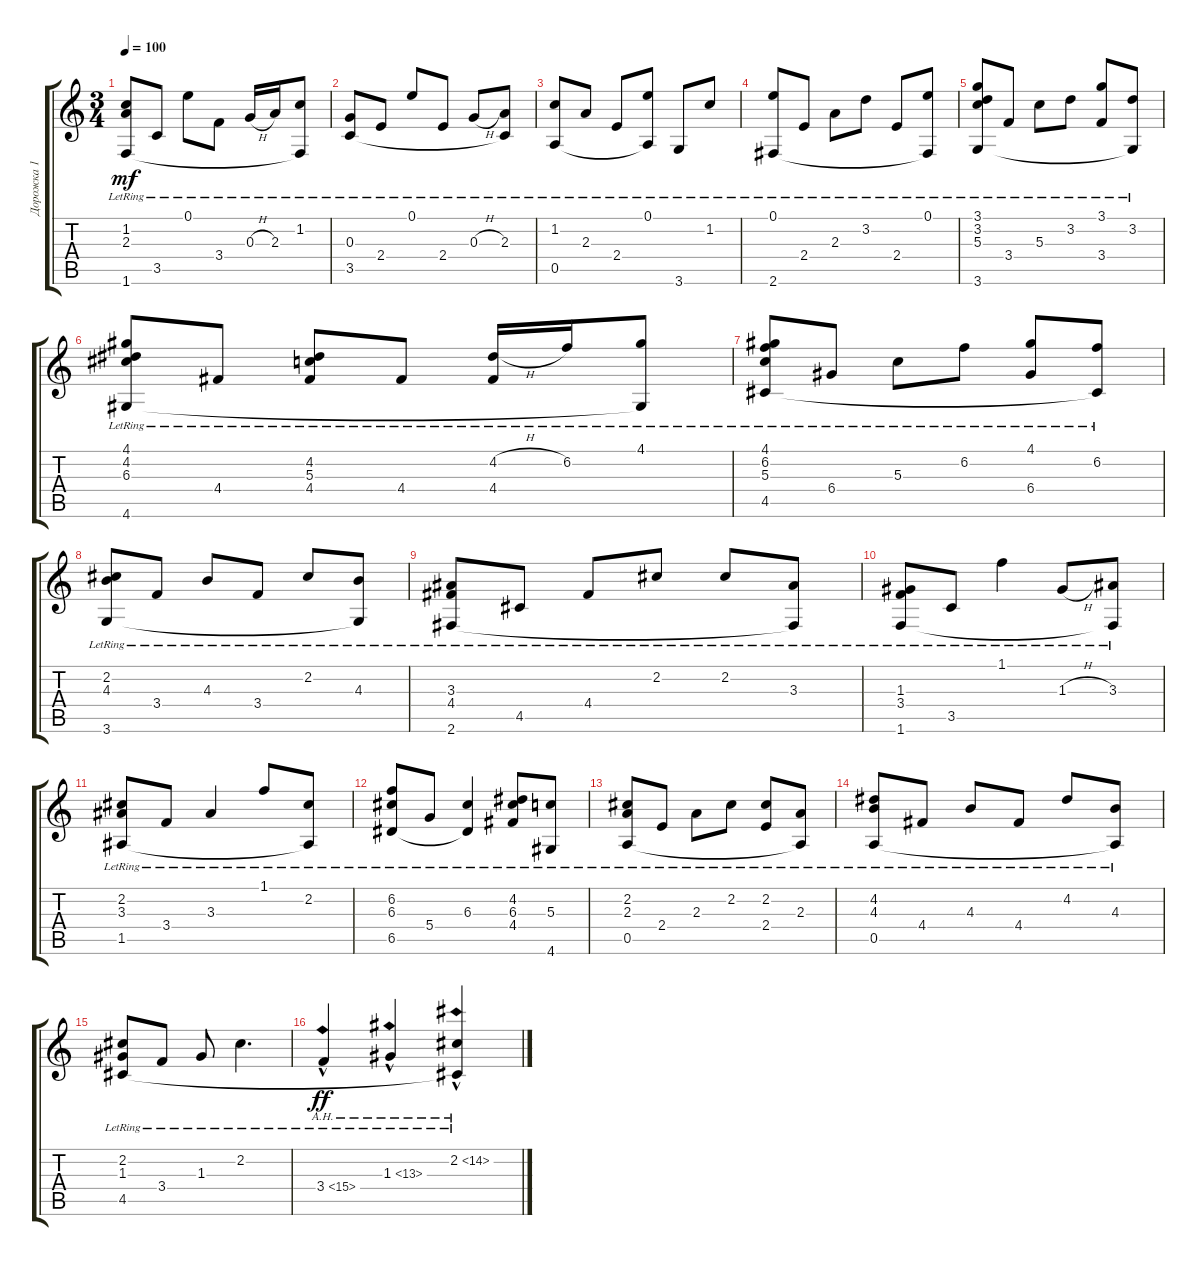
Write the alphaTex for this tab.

\track ("Дорожка 1" "Дорожка 1") {instrument acousticguitarsteel}
\staff {score tabs}
\tuning (E4 B3 G3 D3 A2 E2) {hide}
\ts (3 4)
\tempo 100
\clef g2
\ks c
(1.2{lr} 2.3{lr} 1.6{lr}).8{dy mf} 3.5{lr}.8 0.1{lr}.8 3.4{lr}.8 0.3{h lr}.16 2.3{lr}.16 (1.2{lr} 1.6{t}).8 |
(0.3{lr} 3.5{lr}).8 2.4{lr}.8 0.1{lr}.8 2.4{lr}.8 0.3{h lr}.8 (2.3{lr} 3.5{t}).8 |
(1.2{lr} 0.5{lr}).8 2.3{lr}.8 2.4{lr}.8 (0.1{lr} 0.5{t}).8 3.6{lr}.8 1.2{lr}.8 |
(0.1{lr} 2.6{lr}).8 2.4{lr}.8 2.3{lr}.8 3.2{lr}.8 2.4{lr}.8 (0.1{lr} 2.6{t}).8 |
(3.1{lr} 3.2{lr} 5.3{lr} 3.6{lr}).8 3.4{lr}.8 5.3{lr}.8 3.2{lr}.8 (3.1{lr} 3.4{lr}).8 (3.2{lr} 3.6{t}).8 |
(4.1{lr} 4.2{lr} 6.3{lr} 4.6{lr}).8 4.4{lr}.8 (4.2{lr} 5.3{lr} 4.4{lr}).8 4.4{lr}.8 (4.2{h lr} 4.4{lr}).16 6.2{lr}.16 (4.1{lr} 4.6{t}).8 |
(4.1{lr} 6.2{lr} 5.3{lr} 4.5{lr}).8 6.4{lr}.8 5.3{lr}.8 6.2{lr}.8 (4.1{lr} 6.4{lr}).8 (6.2{lr} 4.5{t}).8 |
(2.2{lr} 4.3{lr} 3.6{lr}).8 3.4{lr}.8 4.3{lr}.8 3.4{lr}.8 2.2{lr}.8 (4.3{lr} 3.6{t}).8 |
(3.3{lr} 4.4{lr} 2.6{lr}).8 4.5{lr}.8 4.4{lr}.8 2.2{lr}.8 2.2{lr}.8 (3.3{lr} 2.6{t}).8 |
(1.3{lr} 3.4{lr} 1.6{lr}).8 3.5{lr}.8 1.1{lr}.4 1.3{h lr}.8 (3.3{lr} 1.6{t}).8 |
(2.2{lr} 3.3{lr} 1.5{lr}).8 3.4{lr}.8 3.3{lr}.4 1.1{lr}.8 (2.2{lr} 1.5{t}).8 |
(6.2{lr} 6.3{lr} 6.5{lr}).8 5.4{lr}.8 (6.3{lr} 6.5{t}).4 (4.2{lr} 6.3{lr} 4.4{lr}).8 (5.3{lr} 4.6{lr}).8 |
(2.2{lr} 2.3{lr} 0.5{lr}).8 2.4{lr}.8 2.3{lr}.8 2.2{lr}.8 (2.2{lr} 2.4{lr}).8 (2.3{lr} 0.5{t}).8 |
(4.2{lr} 4.3{lr} 0.5{lr}).8 4.4{lr}.8 4.3{lr}.8 4.4{lr}.8 4.2{lr}.8 (4.3{lr} 0.5{t}).8 |
(2.2{lr} 1.3{lr} 4.5{lr}).8 3.4{lr}.8 1.3{lr}.8 2.2{lr}.4{d} |
3.4{ah 12 hac lr}.4{dy ff} 1.3{ah 12 hac lr}.4 (2.2{ah 12 hac lr} 4.5{t}).4
